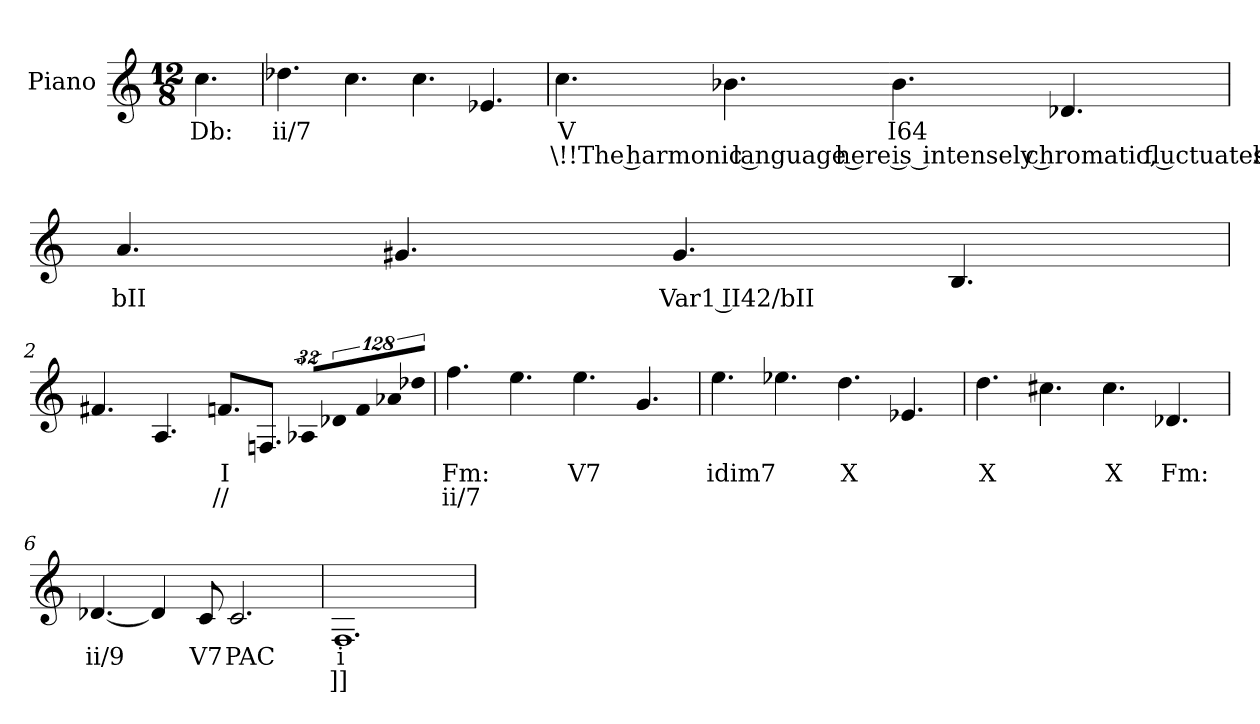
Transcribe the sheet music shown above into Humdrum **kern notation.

**kern	**text	**text
*part1	*part1	*part1
*staff1	*staff1	*staff1
*I"Piano	*	*
*I'Pno.	*	*
!!LO:PB:g=z
*clefG2	*	*
*k[]	*	*
*M12/8	*	*
=	=	=
!	!LO:LY:b:color=#000000	!
4.cci\	Db:	.
=	=	=
!	!LO:LY:b:color=#000000	!
4.dd-Xi\	ii/7	.
4.cci\	.	.
4.cci\	.	.
4.e-Xi/	.	.
=	=	=
!	!LO:LY:b:color=#000000	!LO:LY:b:color=#000000
4.cci\	V	\!!The harmonic language here is intensely chromatic, fluctuates between functional & nonfunctional
4.b-Xi\	.	.
!	!LO:LY:b:color=#000000	!
4.b-i\	I64	.
4.d-Xi/	.	.
=1	=1	=1
!	!LO:LY:b:color=#000000	!
4.ai/	bII	.
4.g#Xi/	.	.
!	!LO:LY:b:color=#000000	!
4.g#i/	Var1 II42/bII	.
4.Bi/	.	.
=2	=2	=2
4.f#Xi/	.	.
4.Ai/	.	.
!	!LO:LY:b:color=#000000	!LO:LY:b:color=#000000
8.fni/L	I	//
8.Fni/J	.	.
!LO:N:vis=8	!	!
256%19A-Xi/L	.	.
!LO:N:vis=8	!	!
1024%77d-Xi/	.	.
!LO:N:vis=8	!	!
1024%77fi/	.	.
!LO:N:vis=8	!	!
1024%77a-Xi/	.	.
!LO:N:vis=8	!	!
1024%77dd-Xi/J	.	.
!!LO:LB:g=z
=3	=3	=3
!	!LO:LY:b:color=#000000	!LO:LY:b:color=#000000
4.ffi\	Fm:	ii/7
4.eei\	.	.
!	!LO:LY:b:color=#000000	!
4.eei\	V7	.
4.gi/	.	.
=4	=4	=4
!	!LO:LY:b:color=#000000	!
4.eei\	idim7	.
4.ee-Xi\	.	.
!	!LO:LY:b:color=#000000	!
4.ddi\	X	.
4.e-Xi/	.	.
=5	=5	=5
!	!LO:LY:b:color=#000000	!
4.ddi\	X	.
4.cc#Xi\	.	.
!	!LO:LY:b:color=#000000	!
4.cc#i\	X	.
!	!LO:LY:b:color=#000000	!
4.d-Xi/	Fm:	.
=6	=6	=6
!	!LO:LY:b:color=#000000	!
[<4.d-Xi/	ii/9	.
4d-i/]	.	.
!	!LO:LY:b:color=#000000	!
8ci/	V7	.
!	!LO:LY:b:color=#000000	!
2.ci/	PAC	.
=7	=7	=7
!	!LO:LY:b:color=#000000	!LO:LY:b:color=#000000
1.Fi	i	]]
=	=	=
*-	*-	*-
